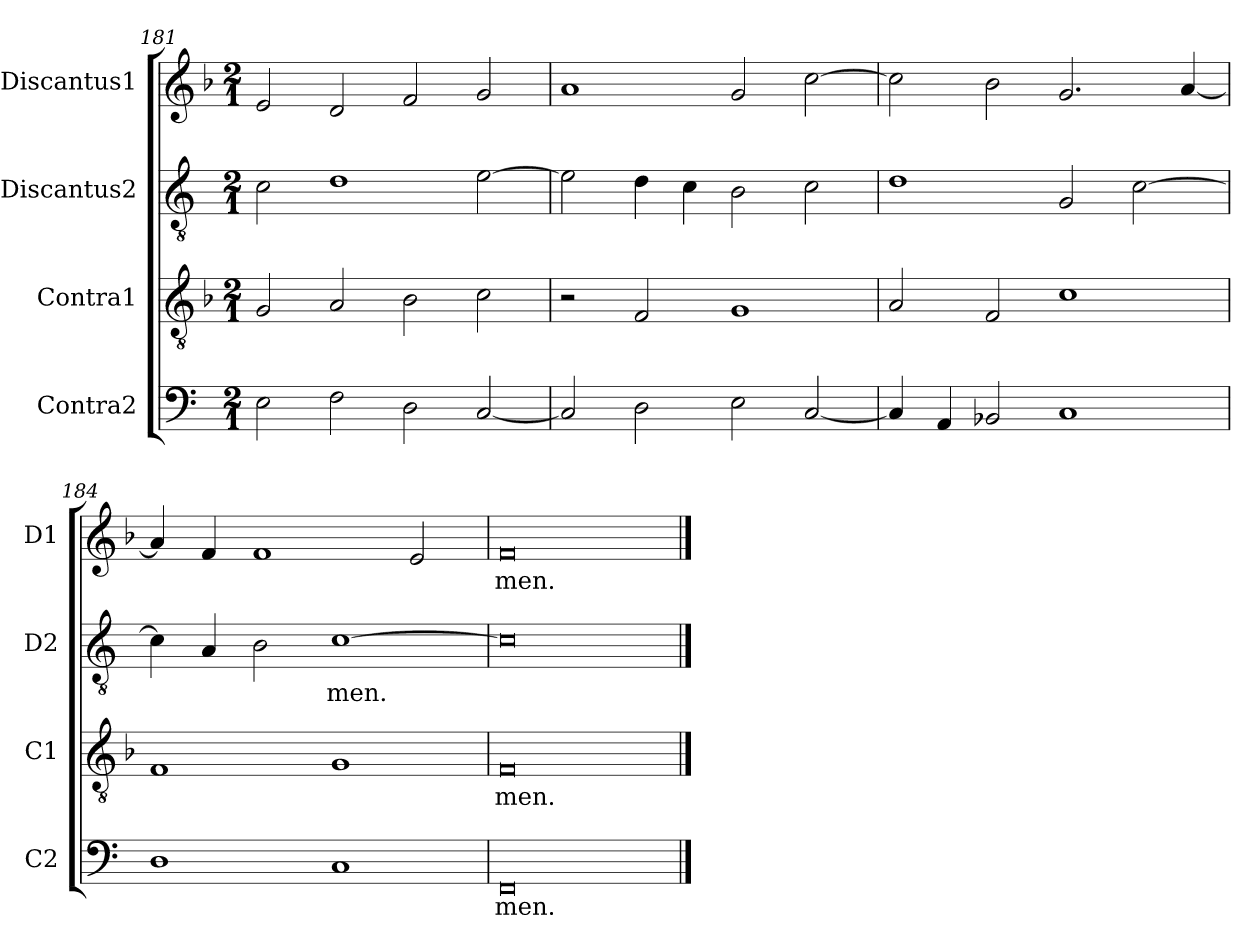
**kern	**text	**kern	**text	**kern	**text	**kern	**text
*part4	*part4	*part3	*part3	*part2	*part2	*part1	*part1
*staff4	*staff4	*staff3	*staff3	*staff2	*staff2	*staff1	*staff1
*I"Contra2	*	*I"Contra1	*	*I"Discantus2	*	*I"Discantus1	*
*I'C2	*	*I'C1	*	*I'D2	*	*I'D1	*
*clefF4	*	*clefGv2	*	*clefGv2	*	*clefG2	*
*k[]	*	*k[b-]	*	*k[]	*	*k[b-]	*
*M2/1	*	*M2/1	*	*M2/1	*	*M2/1	*
=181	=181	=181	=181	=181	=181	=181	=181
2E\	.	2G/	.	2c\	.	2e/	.
2F\	.	2A/	.	1d	.	2d/	.
2D\	.	2B-\	.	.	.	2f/	.
[2C/	.	2c\	.	[2e\	.	2g/	.
=182	=182	=182	=182	=182	=182	=182	=182
2C/]	.	2r	.	2e\]	.	1a	.
2D\	.	2F/	.	4d\	.	.	.
.	.	.	.	4c\	.	.	.
2E\	.	1G	.	2B\	.	2g/	.
[2C/	.	.	.	2c\	.	[2cc\	.
=183	=183	=183	=183	=183	=183	=183	=183
4C/]	.	2A/	.	1d	.	2cc\]	.
4AA/	.	.	.	.	.	.	.
2BB-X/	.	2F/	.	.	.	2b-\	.
1C	.	1c	.	2G/	.	2.g/	.
.	.	.	.	[2c\	.	.	.
.	.	.	.	.	.	[4a/	.
=184	=184	=184	=184	=184	=184	=184	=184
1D	.	1F	.	4c\]	.	4a/]	.
.	.	.	.	4A/	.	4f/	.
.	.	.	.	2B\	.	1f	.
1C	.	1G	.	[1c	-men.	.	.
.	.	.	.	.	.	2e/	.
=185	=185	=185	=185	=185	=185	=185	=185
0FF	-men.	0F	-men.	0c]	.	0f	-men.
==	==	==	==	==	==	==	==
*-	*-	*-	*-	*-	*-	*-	*-
